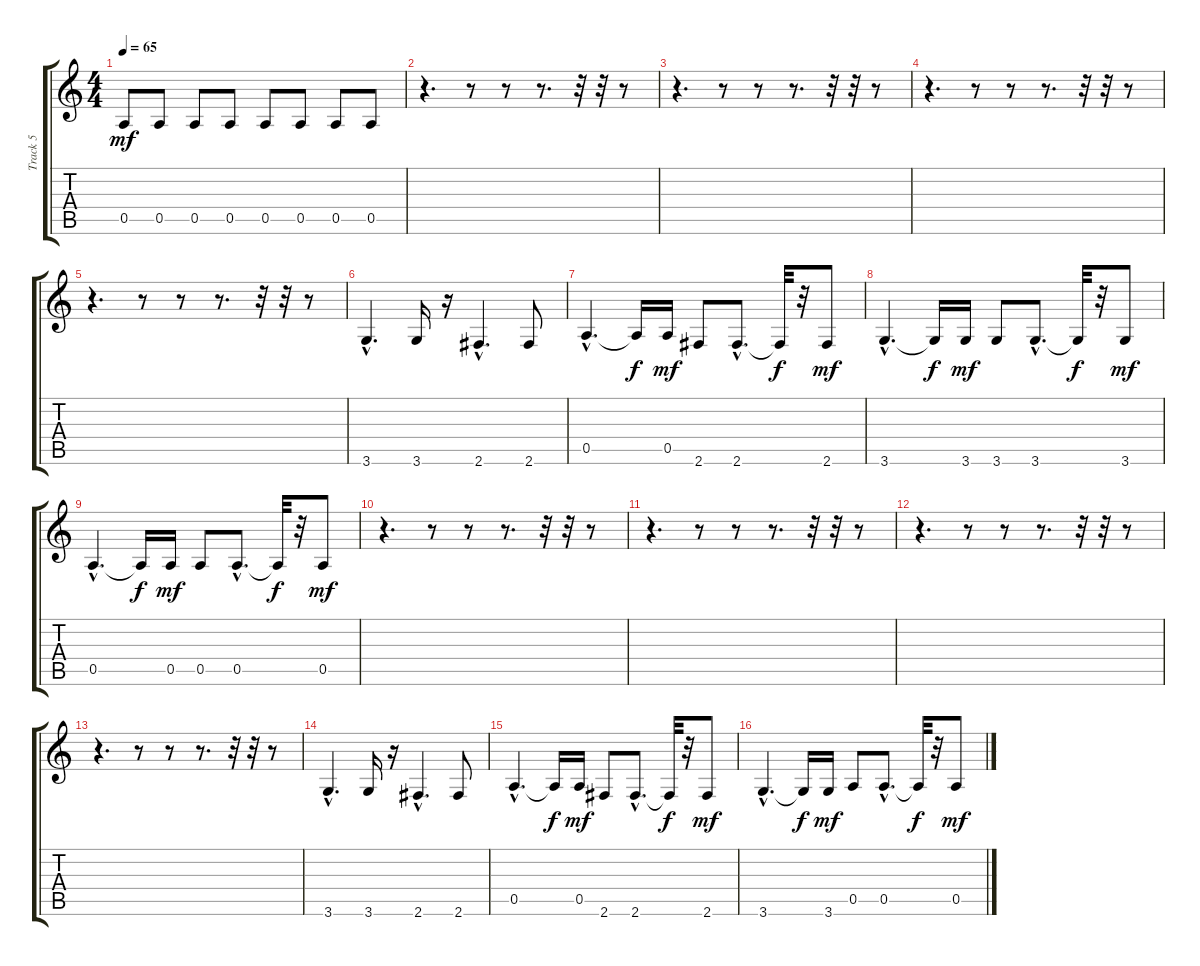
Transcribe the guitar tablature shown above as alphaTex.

\track ("Track 5" "Track 5") {instrument electricbassfinger}
\staff {score tabs}
\tuning (E4 B3 G3 D3 A2 E2) {hide}
\ts (4 4)
\tempo 65
\clef g2
\ks c
0.5.8{dy mf} 0.5.8 0.5.8 0.5.8 0.5.8 0.5.8 0.5.8 0.5.8 |
r.4{d} r.8 r.8 r.8{d} r.32 r.32 r.8 |
r.4{d} r.8 r.8 r.8{d} r.32 r.32 r.8 |
r.4{d} r.8 r.8 r.8{d} r.32 r.32 r.8 |
r.4{d} r.8 r.8 r.8{d} r.32 r.32 r.8 |
3.6{hac}.4{d} 3.6.16 r.16 2.6{hac}.4{d} 2.6.8 |
0.5{hac}.4{d} 0.5{t}.16{dy f} 0.5.16{dy mf} 2.6.8 2.6{hac}.8{d} 2.6{t}.32{dy f} r.32 2.6.8{dy mf} |
3.6{hac}.4{d} 3.6{t}.16{dy f} 3.6.16{dy mf} 3.6.8 3.6{hac}.8{d} 3.6{t}.32{dy f} r.32 3.6.8{dy mf} |
0.5{hac}.4{d} 0.5{t}.16{dy f} 0.5.16{dy mf} 0.5.8 0.5{hac}.8{d} 0.5{t}.32{dy f} r.32 0.5.8{dy mf} |
r.4{d} r.8 r.8 r.8{d} r.32 r.32 r.8 |
r.4{d} r.8 r.8 r.8{d} r.32 r.32 r.8 |
r.4{d} r.8 r.8 r.8{d} r.32 r.32 r.8 |
r.4{d} r.8 r.8 r.8{d} r.32 r.32 r.8 |
3.6{hac}.4{d} 3.6.16 r.16 2.6{hac}.4{d} 2.6.8 |
0.5{hac}.4{d} 0.5{t}.16{dy f} 0.5.16{dy mf} 2.6.8 2.6{hac}.8{d} 2.6{t}.32{dy f} r.32 2.6.8{dy mf} |
3.6{hac}.4{d} 3.6{t}.16{dy f} 3.6.16{dy mf} 0.5.8 0.5{hac}.8{d} 0.5{t}.32{dy f} r.32 0.5.8{dy mf}
